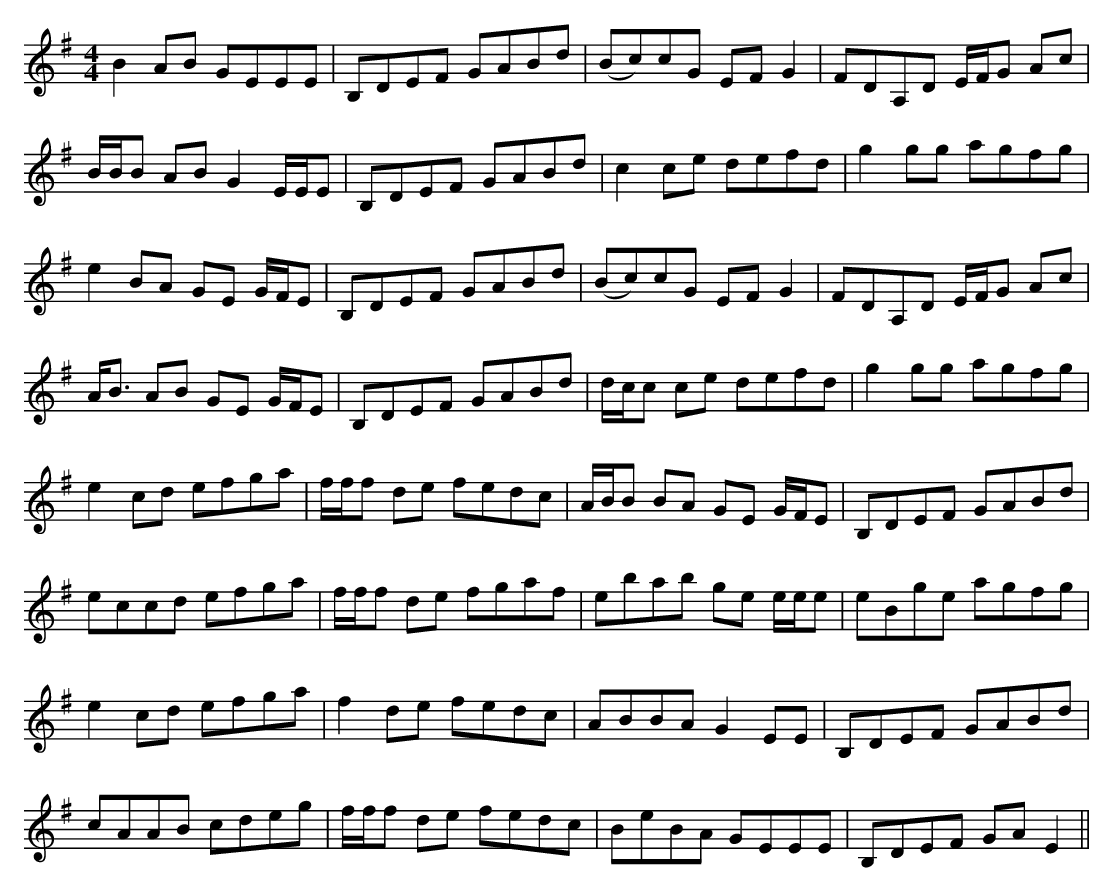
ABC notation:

X:1
M:4/4
K:Emin
B2 AB GEEE | B,DEF GABd | (Bc)cG EF G2 | FDA,D E/F/G Ac |
 B/B/B AB G2 E/E/E | B,DEF GABd | c2 ce defd | g2 gg agfg |
 e2 BA GE G/F/E | B,DEF GABd | (Bc)cG EF G2 | FDA,D E/F/G Ac |
 A<B AB GE G/F/E | B,DEF GABd | d/c/c ce defd | g2 gg agfg |
 e2 cd efga | f/f/f de fedc | A/B/B BA GE G/F/E | B,DEF GABd |
 eccd efga | f/f/f de fgaf | ebab ge e/e/e | eBge agfg |
 e2 cd efga | f2 de fedc | ABBA G2 EE | B,DEF GABd |
 cAAB cdeg | f/f/f de fedc | BeBA GEEE | B,DEF GA E2 ||
